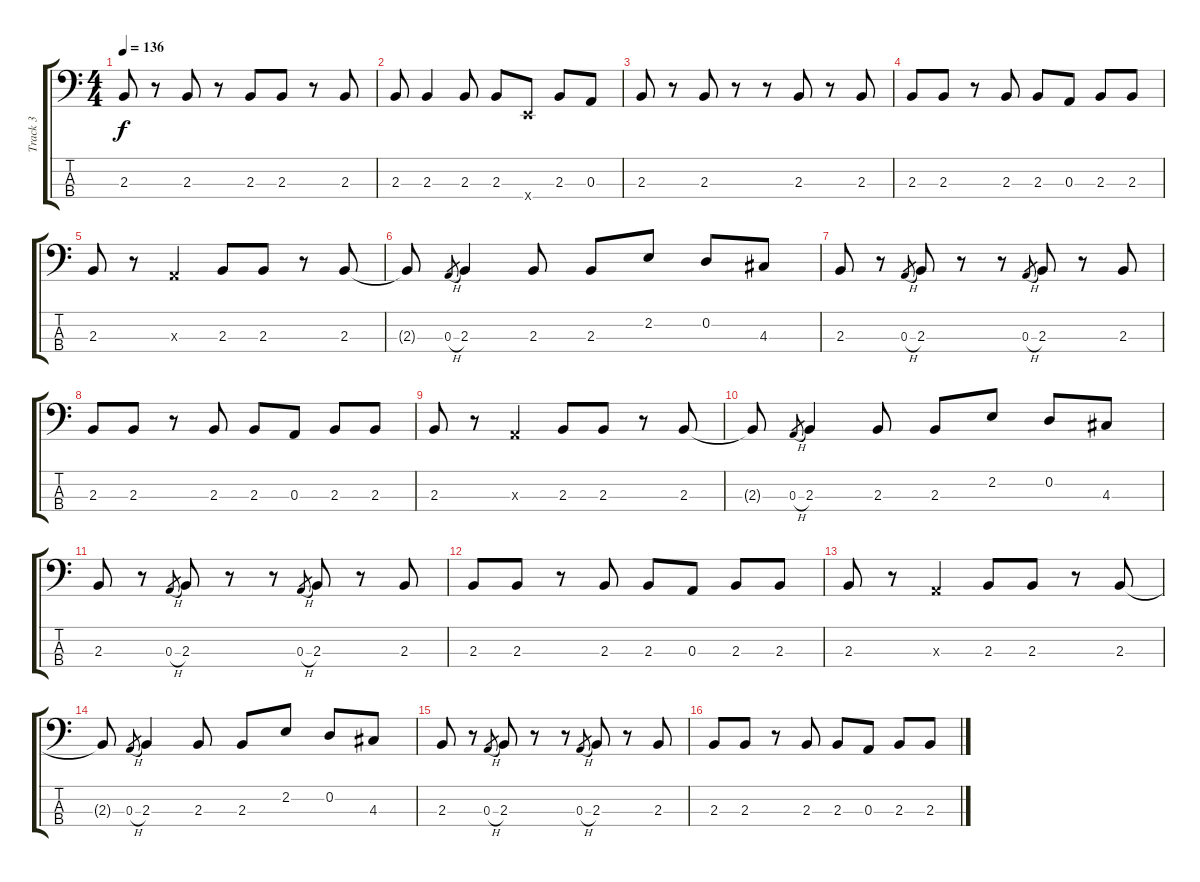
\track ("Track 3" "Track 3") {instrument electricbassfinger}
\staff {score tabs}
\tuning (G2 D2 A1 E1) {hide}
\ts (4 4)
\tempo 136
\clef f4
\ks c
2.3.8{dy f} r.8 2.3.8 r.8 2.3.8 2.3.8 r.8 2.3.8 |
2.3.8 2.3.4 2.3.8 2.3.8 0.4{x}.8 2.3.8 0.3.8 |
2.3.8 r.8 2.3.8 r.8 r.8 2.3.8 r.8 2.3.8 |
2.3.8 2.3.8 r.8 2.3.8 2.3.8 0.3.8 2.3.8 2.3.8 |
2.3.8 r.8 0.3{x}.4 2.3.8 2.3.8 r.8 2.3.8 |
2.3{t}.8 0.3{h}.8{gr} 2.3.4 2.3.8 2.3.8 2.2.8 0.2.8 4.3.8 |
2.3.8 r.8 0.3{h}.8{gr} 2.3.8 r.8 r.8 0.3{h}.8{gr} 2.3.8 r.8 2.3.8 |
2.3.8 2.3.8 r.8 2.3.8 2.3.8 0.3.8 2.3.8 2.3.8 |
2.3.8 r.8 0.3{x}.4 2.3.8 2.3.8 r.8 2.3.8 |
2.3{t}.8 0.3{h}.8{gr} 2.3.4 2.3.8 2.3.8 2.2.8 0.2.8 4.3.8 |
2.3.8 r.8 0.3{h}.8{gr} 2.3.8 r.8 r.8 0.3{h}.8{gr} 2.3.8 r.8 2.3.8 |
2.3.8 2.3.8 r.8 2.3.8 2.3.8 0.3.8 2.3.8 2.3.8 |
2.3.8 r.8 0.3{x}.4 2.3.8 2.3.8 r.8 2.3.8 |
2.3{t}.8 0.3{h}.8{gr} 2.3.4 2.3.8 2.3.8 2.2.8 0.2.8 4.3.8 |
2.3.8 r.8 0.3{h}.8{gr} 2.3.8 r.8 r.8 0.3{h}.8{gr} 2.3.8 r.8 2.3.8 |
2.3.8 2.3.8 r.8 2.3.8 2.3.8 0.3.8 2.3.8 2.3.8
